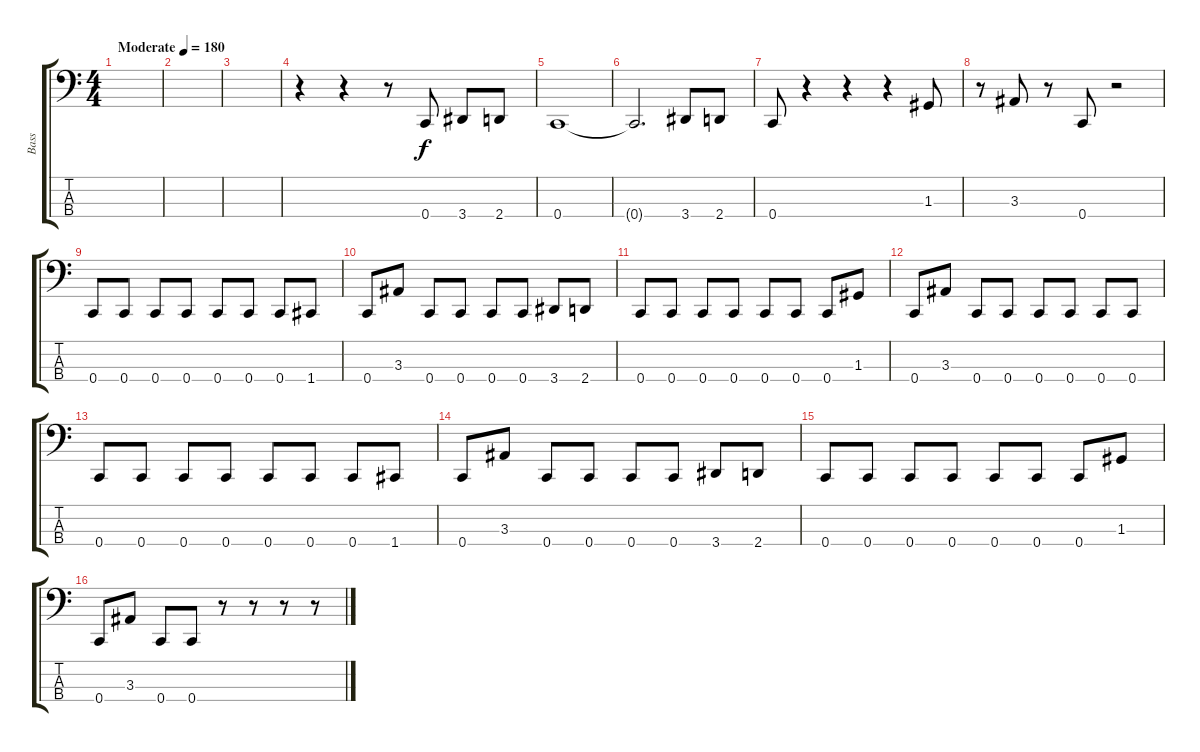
\track ("Bass" "Bass") {instrument electricbasspick}
\staff {score tabs}
\tuning (F2 C2 G1 C1) {hide}
\ts (4 4)
\tempo (180 "Moderate")
\clef f4
\ks c
|
|
|
r.4 r.4 r.8 0.4.8 3.4.8 2.4.8 |
0.4.1 |
0.4{t}.2{d} 3.4.8 2.4.8 |
0.4.8 r.4 r.4 r.4 1.3.8 |
r.8 3.3.8 r.8 0.4.8 r.2 |
0.4.8 0.4.8 0.4.8 0.4.8 0.4.8 0.4.8 0.4.8 1.4.8 |
0.4.8 3.3.8 0.4.8 0.4.8 0.4.8 0.4.8 3.4.8 2.4.8 |
0.4.8 0.4.8 0.4.8 0.4.8 0.4.8 0.4.8 0.4.8 1.3.8 |
0.4.8 3.3.8 0.4.8 0.4.8 0.4.8 0.4.8 0.4.8 0.4.8 |
0.4.8 0.4.8 0.4.8 0.4.8 0.4.8 0.4.8 0.4.8 1.4.8 |
0.4.8 3.3.8 0.4.8 0.4.8 0.4.8 0.4.8 3.4.8 2.4.8 |
0.4.8 0.4.8 0.4.8 0.4.8 0.4.8 0.4.8 0.4.8 1.3.8 |
0.4.8 3.3.8 0.4.8 0.4.8 r.8 r.8 r.8 r.8
